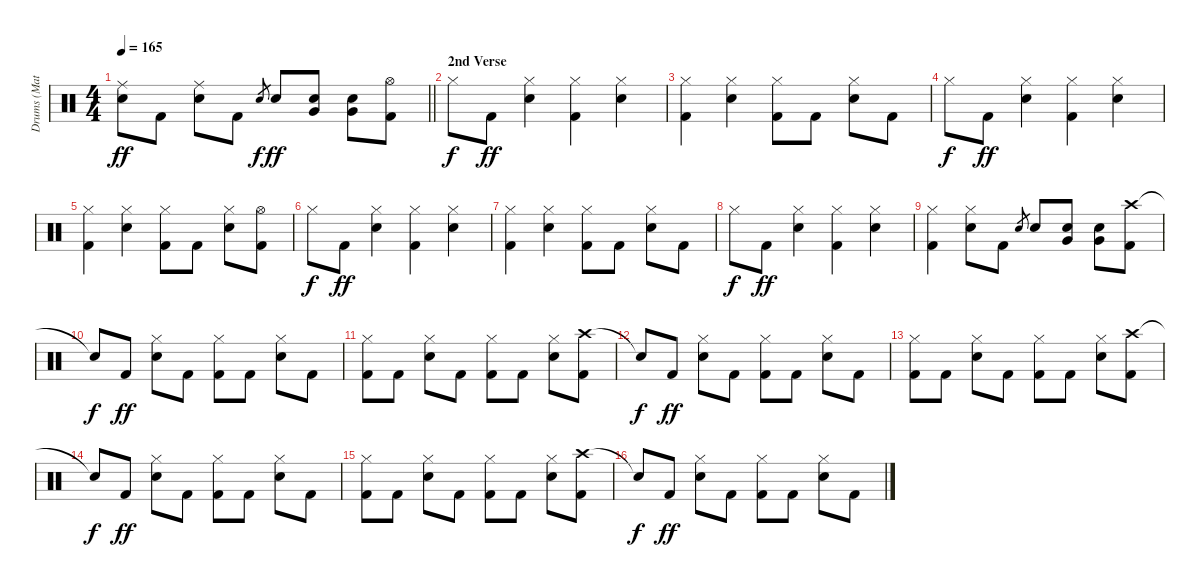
\track ("Drums (Matt)" "Drums (Mat") {instrument percussion}
\staff {score}
\articulation defaults
\ts (4 4)
\tempo 165
\clef neutral
\barLineRight lightlight
\ks c
("Ride (middle)" "Snare (hit) 2").8{dy ff} "Kick (hit) 2".8 ("Ride (middle)" "Snare (hit) 2").8 "Kick (hit) 2".8 "Snare (hit) 2".8{gr dy f} "Snare (hit) 2".8{dy ff} ("Very Low Tom (hit)" "Snare (hit) 2").8 ("Very Low Tom (hit)" "Snare (hit) 2").8 ("Hi-Hat (open)" "Kick (hit) 2").8 |
\section ("" "2nd Verse")
"Hi-Hat (closed)".8{dy f} "Kick (hit) 2".8{dy ff} ("Hi-Hat (closed)" "Snare (hit) 2").4 ("Hi-Hat (closed)" "Kick (hit) 2").4 ("Hi-Hat (closed)" "Snare (hit) 2").4 |
("Hi-Hat (closed)" "Kick (hit) 2").4 ("Hi-Hat (closed)" "Snare (hit) 2").4 ("Hi-Hat (closed)" "Kick (hit) 2").8 "Kick (hit) 2".8 ("Hi-Hat (closed)" "Snare (hit) 2").8 "Kick (hit) 2".8 |
"Hi-Hat (closed)".8{dy f} "Kick (hit) 2".8{dy ff} ("Hi-Hat (closed)" "Snare (hit) 2").4 ("Hi-Hat (closed)" "Kick (hit) 2").4 ("Hi-Hat (closed)" "Snare (hit) 2").4 |
("Hi-Hat (closed)" "Kick (hit) 2").4 ("Hi-Hat (closed)" "Snare (hit) 2").4 ("Hi-Hat (closed)" "Kick (hit) 2").8 "Kick (hit) 2".8 ("Hi-Hat (closed)" "Snare (hit) 2").8 ("Hi-Hat (open)" "Kick (hit) 2").8 |
"Hi-Hat (closed)".8{dy f} "Kick (hit) 2".8{dy ff} ("Hi-Hat (closed)" "Snare (hit) 2").4 ("Hi-Hat (closed)" "Kick (hit) 2").4 ("Hi-Hat (closed)" "Snare (hit) 2").4 |
("Hi-Hat (closed)" "Kick (hit) 2").4 ("Hi-Hat (closed)" "Snare (hit) 2").4 ("Hi-Hat (closed)" "Kick (hit) 2").8 "Kick (hit) 2".8 ("Hi-Hat (closed)" "Snare (hit) 2").8 "Kick (hit) 2".8 |
"Hi-Hat (closed)".8{dy f} "Kick (hit) 2".8{dy ff} ("Hi-Hat (closed)" "Snare (hit) 2").4 ("Hi-Hat (closed)" "Kick (hit) 2").4 ("Hi-Hat (closed)" "Snare (hit) 2").4 |
("Hi-Hat (closed)" "Kick (hit) 2").4 ("Hi-Hat (closed)" "Snare (hit) 2").8 "Kick (hit) 2".8 "Snare (hit) 2".8{gr} "Snare (hit) 2".8 ("Very Low Tom (hit)" "Snare (hit) 2").8 ("Very Low Tom (hit)" "Snare (hit) 2").8 ("Crash high (hit)" "Kick (hit) 2").8 |
"Snare (hit)"{t}.8{dy f} "Kick (hit) 2".8{dy ff} ("Hi-Hat (closed)" "Snare (hit) 2").8 "Kick (hit) 2".8 ("Hi-Hat (closed)" "Kick (hit) 2").8 "Kick (hit) 2".8 ("Hi-Hat (closed)" "Snare (hit) 2").8 "Kick (hit) 2".8 |
("Hi-Hat (closed)" "Kick (hit) 2").8 "Kick (hit) 2".8 ("Hi-Hat (closed)" "Snare (hit) 2").8 "Kick (hit) 2".8 ("Hi-Hat (closed)" "Kick (hit) 2").8 "Kick (hit) 2".8 ("Hi-Hat (closed)" "Snare (hit) 2").8 ("Crash high (hit)" "Kick (hit) 2").8 |
"Snare (hit)"{t}.8{dy f} "Kick (hit) 2".8{dy ff} ("Hi-Hat (closed)" "Snare (hit) 2").8 "Kick (hit) 2".8 ("Hi-Hat (closed)" "Kick (hit) 2").8 "Kick (hit) 2".8 ("Hi-Hat (closed)" "Snare (hit) 2").8 "Kick (hit) 2".8 |
("Hi-Hat (closed)" "Kick (hit) 2").8 "Kick (hit) 2".8 ("Hi-Hat (closed)" "Snare (hit) 2").8 "Kick (hit) 2".8 ("Hi-Hat (closed)" "Kick (hit) 2").8 "Kick (hit) 2".8 ("Hi-Hat (closed)" "Snare (hit) 2").8 ("Crash high (hit)" "Kick (hit) 2").8 |
"Snare (hit)"{t}.8{dy f} "Kick (hit) 2".8{dy ff} ("Hi-Hat (closed)" "Snare (hit) 2").8 "Kick (hit) 2".8 ("Hi-Hat (closed)" "Kick (hit) 2").8 "Kick (hit) 2".8 ("Hi-Hat (closed)" "Snare (hit) 2").8 "Kick (hit) 2".8 |
("Hi-Hat (closed)" "Kick (hit) 2").8 "Kick (hit) 2".8 ("Hi-Hat (closed)" "Snare (hit) 2").8 "Kick (hit) 2".8 ("Hi-Hat (closed)" "Kick (hit) 2").8 "Kick (hit) 2".8 ("Hi-Hat (closed)" "Snare (hit) 2").8 ("Crash high (hit)" "Kick (hit) 2").8 |
"Snare (hit)"{t}.8{dy f} "Kick (hit) 2".8{dy ff} ("Hi-Hat (closed)" "Snare (hit) 2").8 "Kick (hit) 2".8 ("Hi-Hat (closed)" "Kick (hit) 2").8 "Kick (hit) 2".8 ("Hi-Hat (closed)" "Snare (hit) 2").8 "Kick (hit) 2".8
